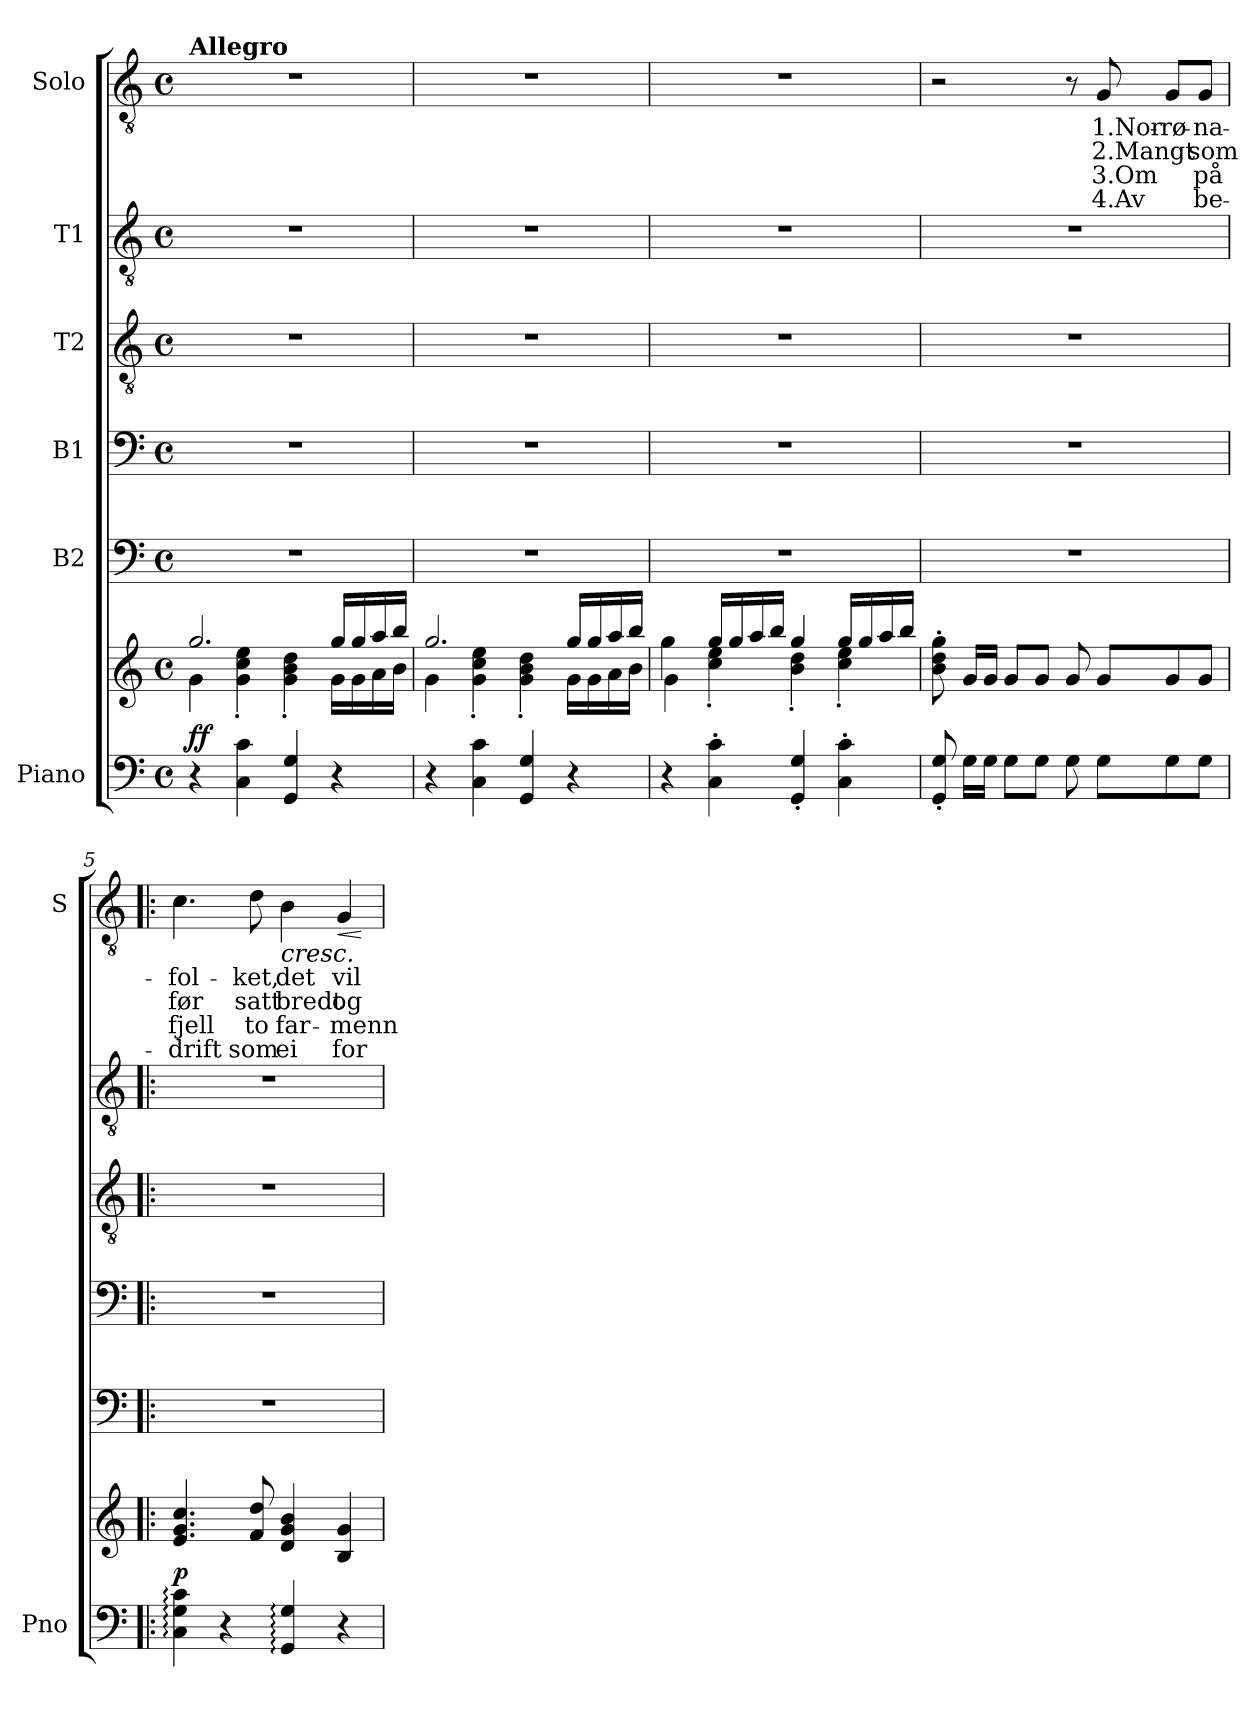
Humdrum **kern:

**kern	**kern	**dynam	**kern	**kern	**kern	**kern	**kern	**text	**text	**text	**text	**dynam
*part6	*part6	*part6	*part5	*part4	*part3	*part2	*part1	*part1	*part1	*part1	*part1	*part1
*staff7	*staff6	*staff6/7	*staff5	*staff4	*staff3	*staff2	*staff1	*staff1	*staff1	*staff1	*staff1	*staff1
*I"Piano	*	*	*I"B2	*I"B1	*I"T2	*I"T1	*I"Solo	*	*	*	*	*
*I'Pno	*	*	*	*	*	*	*I'S	*	*	*	*	*
*clefF4	*clefG2	*	*clefF4	*clefF4	*clefGv2	*clefGv2	*clefGv2	*	*	*	*	*
*k[]	*k[]	*	*k[]	*k[]	*k[]	*k[]	*k[]	*	*	*	*	*
*M4/4	*M4/4	*	*M4/4	*M4/4	*M4/4	*M4/4	*M4/4	*	*	*	*	*
*met(c)	*met(c)	*	*met(c)	*met(c)	*met(c)	*met(c)	*met(c)	*	*	*	*	*
=1	=1	=1	=1	=1	=1	=1	=1	=1	=1	=1	=1	=1
*	*^	*	*	*	*	*	*	*	*	*	*	*
!	!	!	!	!	!	!	!	!LO:TX:a:B:t=Allegro	!	!	!	!	!
!	!	!	!LO:DY:a=2	!	!	!	!	!	!	!	!	!	!
4r	2.gg/	4g\	ff	1r	1r	1r	1r	1r	.	.	.	.	.
4C\ 4c\	.	4g\' 4cc\' 4ee\'	.	.	.	.	.	.	.	.	.	.	.
4GG/ 4G/	.	4g\' 4b\' 4dd\'	.	.	.	.	.	.	.	.	.	.	.
4r	16gg/LL	16g\LL	.	.	.	.	.	.	.	.	.	.	.
.	16gg/	16g\	.	.	.	.	.	.	.	.	.	.	.
.	16aa/	16a\	.	.	.	.	.	.	.	.	.	.	.
.	16bb/JJ	16b\JJ	.	.	.	.	.	.	.	.	.	.	.
=2	=2	=2	=2	=2	=2	=2	=2	=2	=2	=2	=2	=2	=2
4r	2.gg/	4g\	.	1r	1r	1r	1r	1r	.	.	.	.	.
4C\ 4c\	.	4g\' 4cc\' 4ee\'	.	.	.	.	.	.	.	.	.	.	.
4GG/ 4G/	.	4g\' 4b\' 4dd\'	.	.	.	.	.	.	.	.	.	.	.
4r	16gg/LL	16g\LL	.	.	.	.	.	.	.	.	.	.	.
.	16gg/	16g\	.	.	.	.	.	.	.	.	.	.	.
.	16aa/	16a\	.	.	.	.	.	.	.	.	.	.	.
.	16bb/JJ	16b\JJ	.	.	.	.	.	.	.	.	.	.	.
=3	=3	=3	=3	=3	=3	=3	=3	=3	=3	=3	=3	=3	=3
4r	4gg\	4g\	.	1r	1r	1r	1r	1r	.	.	.	.	.
4C\' 4c\'	16gg/LL	4cc\' 4ee\'	.	.	.	.	.	.	.	.	.	.	.
.	16gg/	.	.	.	.	.	.	.	.	.	.	.	.
.	16aa/	.	.	.	.	.	.	.	.	.	.	.	.
.	16bb/JJ	.	.	.	.	.	.	.	.	.	.	.	.
4GG/' 4G/'	4gg/	4b\' 4dd\'	.	.	.	.	.	.	.	.	.	.	.
4C\' 4c\'	16gg/LL	4cc\' 4ee\'	.	.	.	.	.	.	.	.	.	.	.
.	16gg/	.	.	.	.	.	.	.	.	.	.	.	.
.	16aa/	.	.	.	.	.	.	.	.	.	.	.	.
.	16bb/JJ	.	.	.	.	.	.	.	.	.	.	.	.
*	*v	*v	*	*	*	*	*	*	*	*	*	*	*
=4	=4	=4	=4	=4	=4	=4	=4	=4	=4	=4	=4	=4
8GG/' 8G/'	8b\' 8dd\' 8gg\'	.	1r	1r	1r	1r	2r	.	.	.	.	.
16G\LL	16g/LL	.	.	.	.	.	.	.	.	.	.	.
16G\JJ	16g/JJ	.	.	.	.	.	.	.	.	.	.	.
8G\L	8g/L	.	.	.	.	.	.	.	.	.	.	.
8G\J	8g/J	.	.	.	.	.	.	.	.	.	.	.
8G\	8g/	.	.	.	.	.	8r	.	.	.	.	.
!	!	!	!	!	!	!	!	!LO:LY:b	!LO:LY:b	!LO:LY:b	!LO:LY:b	!
8G\L	8g/L	.	.	.	.	.	8G/	1.Nor-	2.Mangt	3.Om	4.Av	.
!	!	!	!	!	!	!	!	!LO:LY:b	!	!	!	!
8G\	8g/	.	.	.	.	.	8G/L	-rø-	.	.	.	.
!	!	!	!	!	!	!	!	!LO:LY:b	!LO:LY:b	!LO:LY:b	!LO:LY:b	!
8G\J	8g/J	.	.	.	.	.	8G/J	-na-	som	på	be-	.
=5!|:	=5!|:	=5!|:	=5!|:	=5!|:	=5!|:	=5!|:	=5!|:	=5!|:	=5!|:	=5!|:	=5!|:	=5!|:
!	!	!LO:DY:a=2	!	!	!	!	!	!LO:LY:b	!LO:LY:b	!LO:LY:b	!LO:LY:b	!
4C\: 4G\: 4c\:	4.e/ 4.g/ 4.cc/	p	1r	1r	1r	1r	4.c\	-fol-	før	fjell	-drift	.
4r	.	.	.	.	.	.	.	.	.	.	.	.
!	!	!	!	!	!	!	!	!LO:LY:b	!LO:LY:b	!LO:LY:b	!LO:LY:b	!
.	8f/ 8dd/	.	.	.	.	.	8d\	-ket,	satt	to	som	.
!	!	!	!	!	!	!	!	!LO:LY:b	!LO:LY:b	!LO:LY:b	!LO:LY:b	!LO:HP:b
4GG/: 4G/:	4d/ 4g/ 4b/	.	.	.	.	.	4B\	det	bredt	far-	ei	<
!	!	!	!	!	!	!	!	!LO:LY:b	!LO:LY:b	!LO:LY:b	!LO:LY:b	!LO:HP:b
4r	4B/ 4g/	.	.	.	.	.	4G/	vil	og	-menn	for-	<
.	.	.	.	.	.	.	.	.	.	.	.	[ [
=	=	=	=	=	=	=	=	=	=	=	=	=
*-	*-	*-	*-	*-	*-	*-	*-	*-	*-	*-	*-	*-
